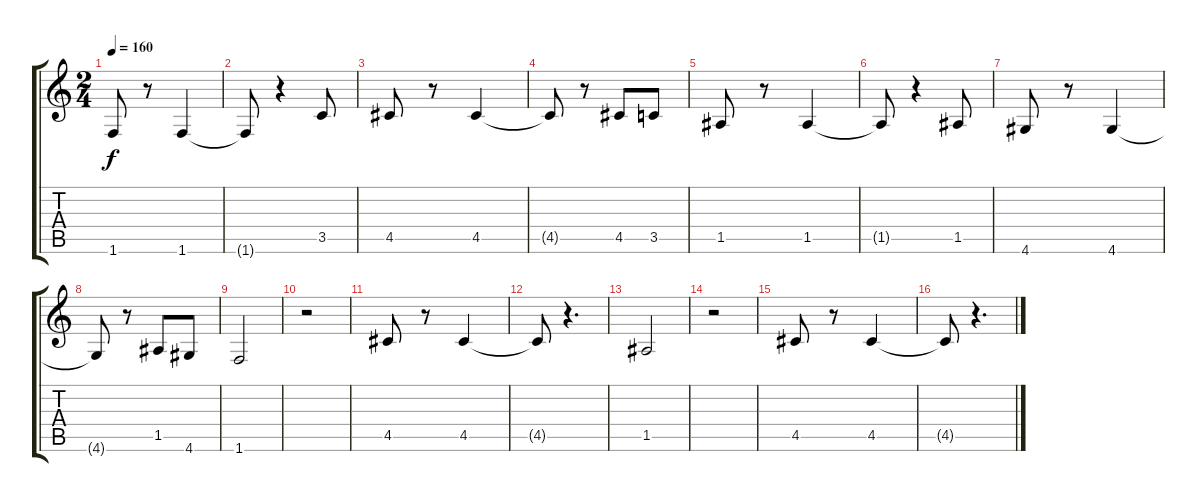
\track "" {instrument slapbass1}
\staff {score tabs}
\tuning (E4 B3 G3 D3 A2 E2) {hide}
\ts (2 4)
\tempo 160
\clef g2
\ks c
1.6.8{dy f} r.8 1.6.4 |
1.6{t}.8 r.4 3.5.8 |
4.5.8 r.8 4.5.4 |
4.5{t}.8 r.8 4.5.8 3.5.8 |
1.5.8 r.8 1.5.4 |
1.5{t}.8 r.4 1.5.8 |
4.6.8 r.8 4.6.4 |
4.6{t}.8 r.8 1.5.8 4.6.8 |
1.6.2 |
r.2 |
4.5.8 r.8 4.5.4 |
4.5{t}.8 r.4{d} |
1.5.2 |
r.2 |
4.5.8 r.8 4.5.4 |
4.5{t}.8 r.4{d}
